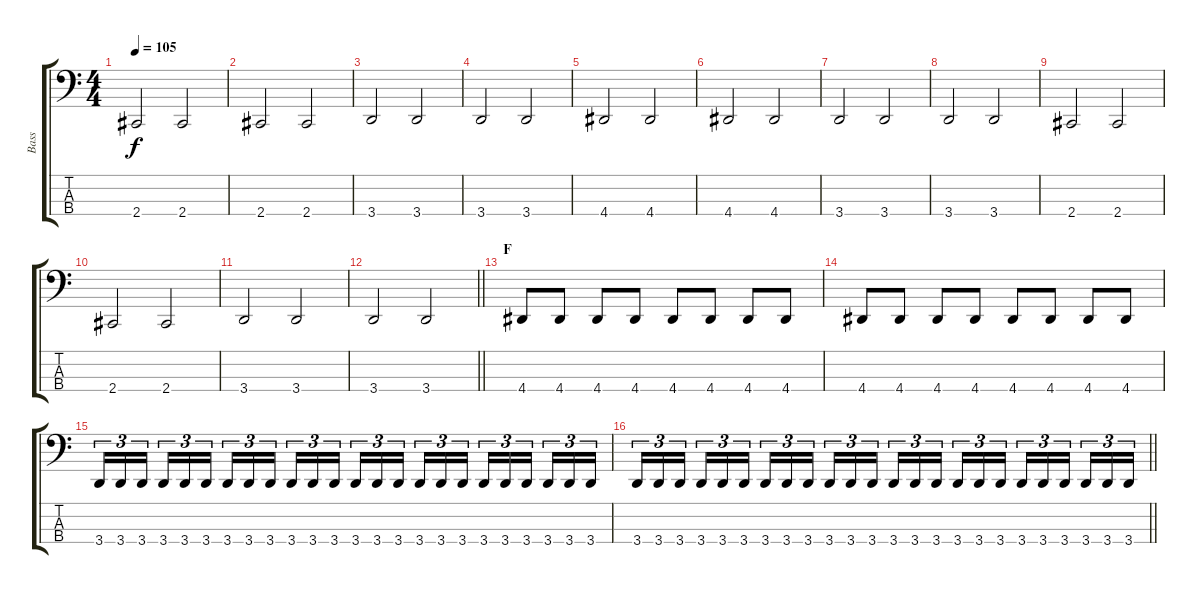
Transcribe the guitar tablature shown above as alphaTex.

\track ("Bass" "Bass") {instrument electricbassfinger}
\staff {score tabs}
\tuning (Gb2 B1 Gb1 B0) {hide}
\ts (4 4)
\tempo 105
\clef f4
\ks c
2.4.2{dy f} 2.4.2 |
2.4.2 2.4.2 |
3.4.2 3.4.2 |
3.4.2 3.4.2 |
4.4.2 4.4.2 |
4.4.2 4.4.2 |
3.4.2 3.4.2 |
3.4.2 3.4.2 |
2.4.2 2.4.2 |
2.4.2 2.4.2 |
3.4.2 3.4.2 |
\barLineRight lightlight
3.4.2 3.4.2 |
\section ("" "F")
4.4.8 4.4.8 4.4.8 4.4.8 4.4.8 4.4.8 4.4.8 4.4.8 |
4.4.8 4.4.8 4.4.8 4.4.8 4.4.8 4.4.8 4.4.8 4.4.8 |
3.4.16{tu (3 2)} 3.4.16{tu (3 2)} 3.4.16{tu (3 2) beam splitsecondary} 3.4.16{tu (3 2)} 3.4.16{tu (3 2)} 3.4.16{tu (3 2)} 3.4.16{tu (3 2)} 3.4.16{tu (3 2)} 3.4.16{tu (3 2) beam splitsecondary} 3.4.16{tu (3 2)} 3.4.16{tu (3 2)} 3.4.16{tu (3 2)} 3.4.16{tu (3 2)} 3.4.16{tu (3 2)} 3.4.16{tu (3 2) beam splitsecondary} 3.4.16{tu (3 2)} 3.4.16{tu (3 2)} 3.4.16{tu (3 2)} 3.4.16{tu (3 2)} 3.4.16{tu (3 2)} 3.4.16{tu (3 2) beam splitsecondary} 3.4.16{tu (3 2)} 3.4.16{tu (3 2)} 3.4.16{tu (3 2)} |
\barLineRight lightlight
3.4.16{tu (3 2)} 3.4.16{tu (3 2)} 3.4.16{tu (3 2) beam splitsecondary} 3.4.16{tu (3 2)} 3.4.16{tu (3 2)} 3.4.16{tu (3 2)} 3.4.16{tu (3 2)} 3.4.16{tu (3 2)} 3.4.16{tu (3 2) beam splitsecondary} 3.4.16{tu (3 2)} 3.4.16{tu (3 2)} 3.4.16{tu (3 2)} 3.4.16{tu (3 2)} 3.4.16{tu (3 2)} 3.4.16{tu (3 2) beam splitsecondary} 3.4.16{tu (3 2)} 3.4.16{tu (3 2)} 3.4.16{tu (3 2)} 3.4.16{tu (3 2)} 3.4.16{tu (3 2)} 3.4.16{tu (3 2) beam splitsecondary} 3.4.16{tu (3 2)} 3.4.16{tu (3 2)} 3.4.16{tu (3 2)}
